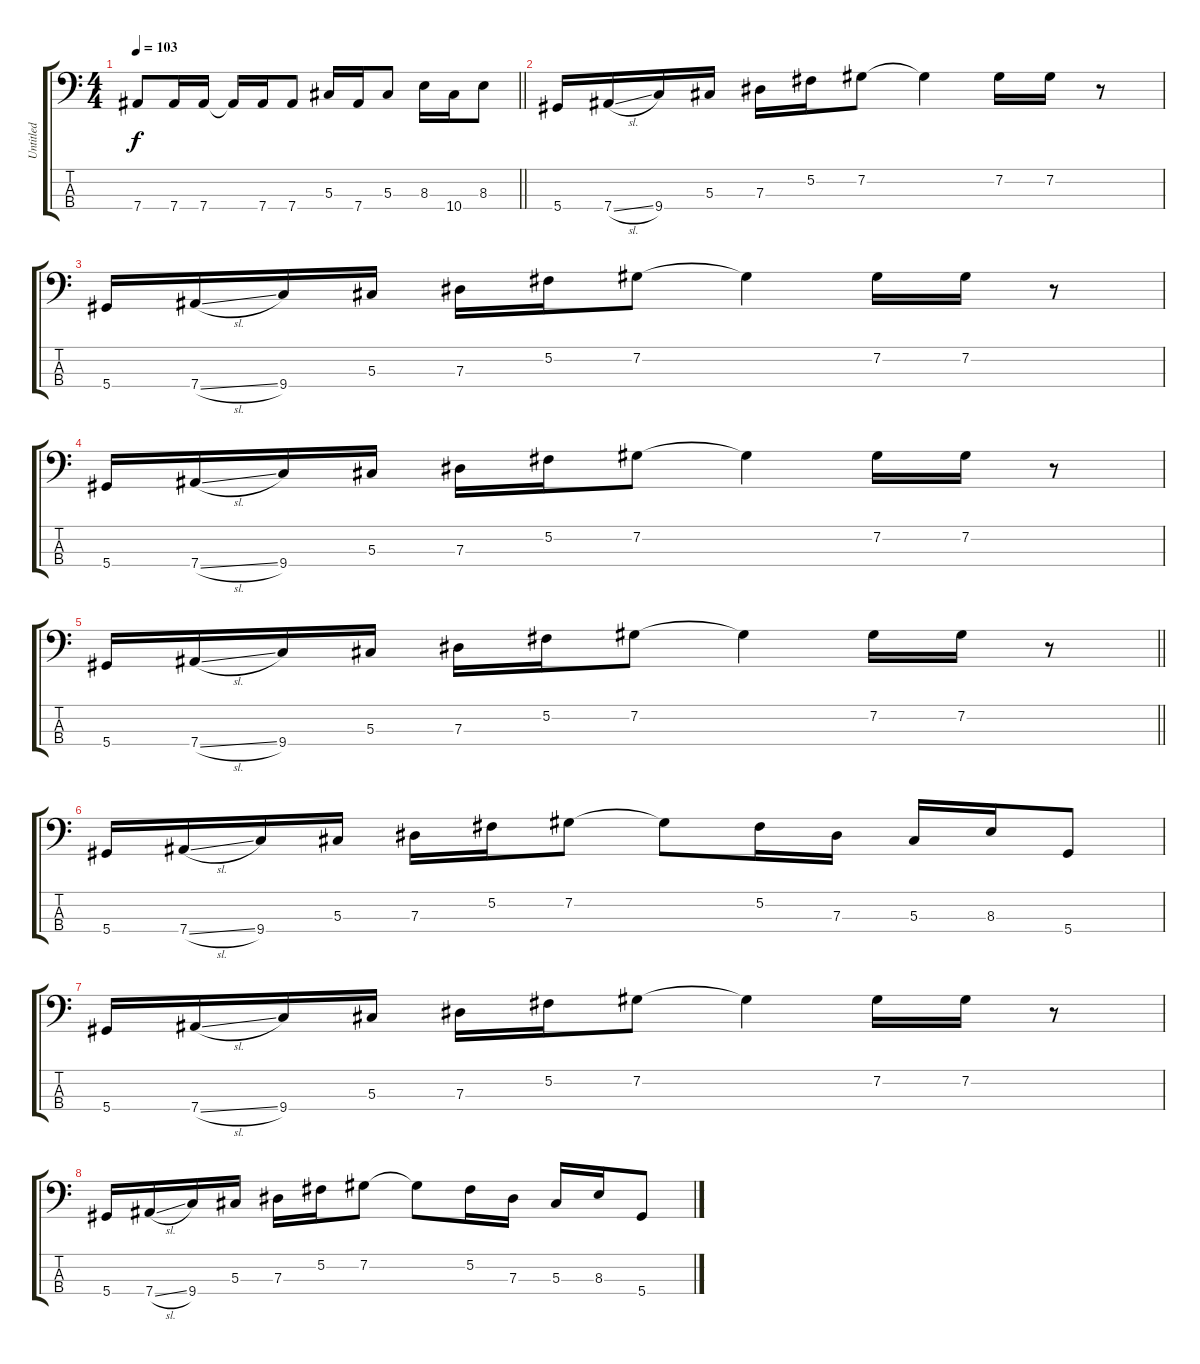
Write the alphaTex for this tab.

\track ("Untitled" "Untitled") {instrument electricbassfinger}
\staff {score tabs}
\tuning (Gb2 Db2 Ab1 Eb1) {hide}
\ts (4 4)
\tempo 103
\clef f4
\barLineRight lightlight
\ks c
7.4.8{dy f} 7.4.16 7.4.16 7.4{t}.16 7.4.16 7.4.8 5.3.16 7.4.16 5.3.8 8.3.16 10.4.16 8.3.8 |
\section ("" " ")
5.4.16 7.4{sl}.16 9.4.16 5.3.16 7.3.16 5.2.16 7.2.8 7.2{t}.4 7.2.16 7.2.16 r.8 |
5.4.16 7.4{sl}.16 9.4.16 5.3.16 7.3.16 5.2.16 7.2.8 7.2{t}.4 7.2.16 7.2.16 r.8 |
5.4.16 7.4{sl}.16 9.4.16 5.3.16 7.3.16 5.2.16 7.2.8 7.2{t}.4 7.2.16 7.2.16 r.8 |
\barLineRight lightlight
5.4.16 7.4{sl}.16 9.4.16 5.3.16 7.3.16 5.2.16 7.2.8 7.2{t}.4 7.2.16 7.2.16 r.8 |
\section ("" " ")
5.4.16 7.4{sl}.16 9.4.16 5.3.16 7.3.16 5.2.16 7.2.8 7.2{t}.8 5.2.16 7.3.16 5.3.16 8.3.16 5.4.8 |
5.4.16 7.4{sl}.16 9.4.16 5.3.16 7.3.16 5.2.16 7.2.8 7.2{t}.4 7.2.16 7.2.16 r.8 |
5.4.16 7.4{sl}.16 9.4.16 5.3.16 7.3.16 5.2.16 7.2.8 7.2{t}.8 5.2.16 7.3.16 5.3.16 8.3.16 5.4.8
